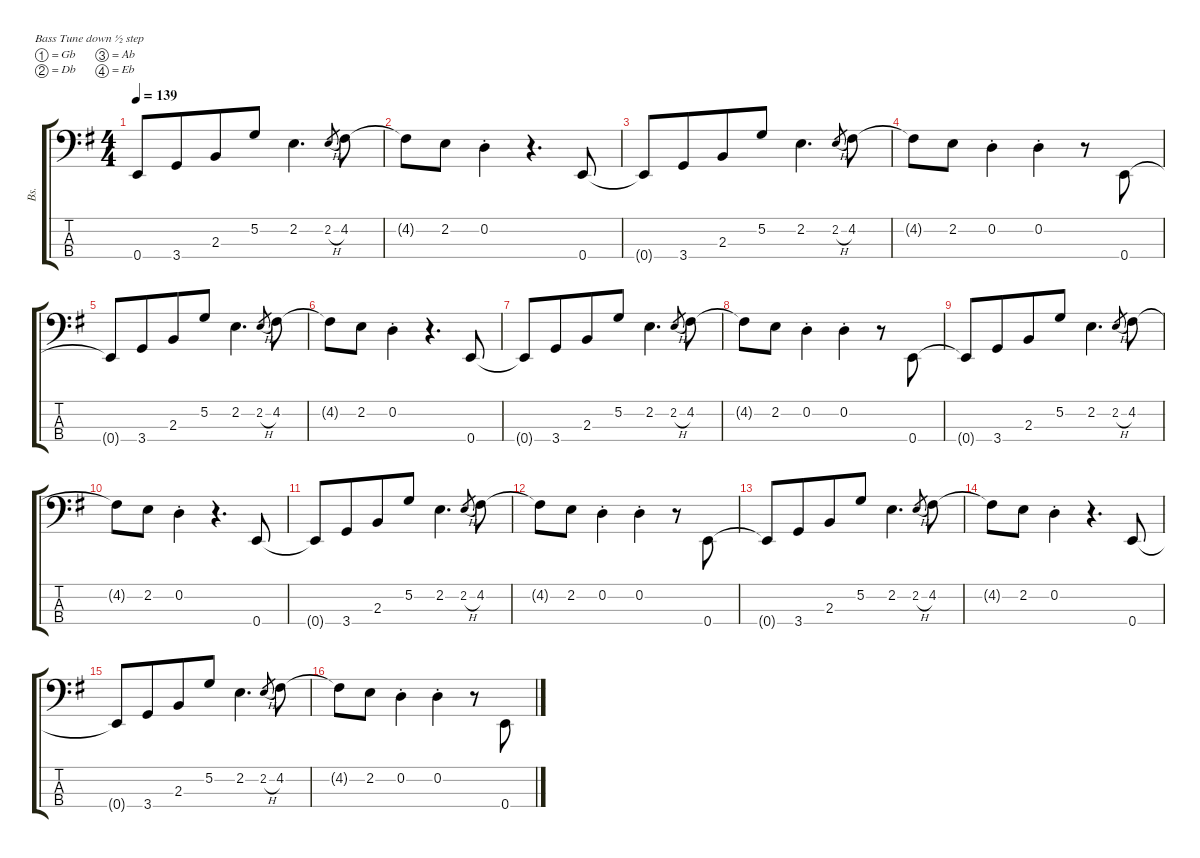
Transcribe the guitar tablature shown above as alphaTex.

\defaultSystemsLayout 4
\hideDynamics
\bracketExtendMode groupsimilarinstruments
\otherSystemsTrackNameOrientation horizontal
\track ("Electric Bass" "Bs.") {defaultSystemsLayout 8 multiBarRest instrument electricbassfinger}
\staff {score tabs}
\tuning (Gb2 Db2 Ab1 Eb1)
\displaytranspose 13
\ts (4 4)
\tempo 139
\clef f4
\ks g
0.4{t acc forcenatural}.8{dy mf beam Up} 3.4{acc forcenatural}.8{beam Up beam merge} 2.3{acc forcenatural}.8{beam Up} 5.2{acc forcenatural}.8{beam Up} 2.2{acc forcenatural}.4{d beam Down} 2.2{h acc forcenatural}.8{gr beam Up} 4.2{acc #}.8{beam Down} |
4.2{t acc #}.8{beam Down} 2.2{acc forcenatural}.8{beam Down} 0.2{st acc forcenatural}.4{beam Down} r.4{d beam Down} 0.4{acc forcenatural}.8{beam Up} |
0.4{t acc forcenatural}.8{beam Up beam merge} 3.4{acc forcenatural}.8{beam Up beam merge} 2.3{acc forcenatural}.8{beam Up} 5.2{acc forcenatural}.8{beam Up} 2.2{acc forcenatural}.4{d beam Down} 2.2{h acc forcenatural}.8{gr beam Up} 4.2{acc #}.8{beam Down} |
4.2{t acc #}.8{beam Down} 2.2{acc forcenatural}.8{beam Down} 0.2{st acc forcenatural}.4{beam Down} 0.2{st acc forcenatural}.4{beam Down} r.8{beam Down} 0.4{acc forcenatural}.8{beam Up} |
0.4{t acc forcenatural}.8{beam Up} 3.4{acc forcenatural}.8{beam Up beam merge} 2.3{acc forcenatural}.8{beam Up} 5.2{acc forcenatural}.8{beam Up} 2.2{acc forcenatural}.4{d beam Down} 2.2{h acc forcenatural}.8{gr beam Up} 4.2{acc #}.8{beam Down} |
4.2{t acc #}.8{beam Down} 2.2{acc forcenatural}.8{beam Down} 0.2{st acc forcenatural}.4{beam Down} r.4{d beam Down} 0.4{acc forcenatural}.8{beam Up} |
0.4{t acc forcenatural}.8{beam Up} 3.4{acc forcenatural}.8{beam Up beam merge} 2.3{acc forcenatural}.8{beam Up} 5.2{acc forcenatural}.8{beam Up} 2.2{acc forcenatural}.4{d beam Down} 2.2{h acc forcenatural}.8{gr beam Up} 4.2{acc #}.8{beam Down} |
4.2{t acc #}.8{beam Down} 2.2{acc forcenatural}.8{beam Down} 0.2{st acc forcenatural}.4{beam Down} 0.2{st acc forcenatural}.4{beam Down} r.8{beam Down} 0.4{acc forcenatural}.8{beam Up} |
0.4{t acc forcenatural}.8{beam Up} 3.4{acc forcenatural}.8{beam Up beam merge} 2.3{acc forcenatural}.8{beam Up} 5.2{acc forcenatural}.8{beam Up} 2.2{acc forcenatural}.4{d beam Down} 2.2{h acc forcenatural}.8{gr beam Up} 4.2{acc #}.8{beam Down} |
4.2{t acc #}.8{beam Down} 2.2{acc forcenatural}.8{beam Down} 0.2{st acc forcenatural}.4{beam Down} r.4{d beam Down} 0.4{acc forcenatural}.8{beam Up} |
0.4{t acc forcenatural}.8{beam Up beam merge} 3.4{acc forcenatural}.8{beam Up beam merge} 2.3{acc forcenatural}.8{beam Up} 5.2{acc forcenatural}.8{beam Up} 2.2{acc forcenatural}.4{d beam Down} 2.2{h acc forcenatural}.8{gr beam Up} 4.2{acc #}.8{beam Down} |
4.2{t acc #}.8{beam Down} 2.2{acc forcenatural}.8{beam Down} 0.2{st acc forcenatural}.4{beam Down} 0.2{st acc forcenatural}.4{beam Down} r.8{beam Down} 0.4{acc forcenatural}.8{beam Up} |
0.4{t acc forcenatural}.8{beam Up} 3.4{acc forcenatural}.8{beam Up beam merge} 2.3{acc forcenatural}.8{beam Up} 5.2{acc forcenatural}.8{beam Up} 2.2{acc forcenatural}.4{d beam Down} 2.2{h acc forcenatural}.8{gr beam Up} 4.2{acc #}.8{beam Down} |
4.2{t acc #}.8{beam Down} 2.2{acc forcenatural}.8{beam Down} 0.2{st acc forcenatural}.4{beam Down} r.4{d beam Down} 0.4{acc forcenatural}.8{beam Up} |
0.4{t acc forcenatural}.8{beam Up} 3.4{acc forcenatural}.8{beam Up beam merge} 2.3{acc forcenatural}.8{beam Up} 5.2{acc forcenatural}.8{beam Up} 2.2{acc forcenatural}.4{d beam Down} 2.2{h acc forcenatural}.8{gr beam Up} 4.2{acc #}.8{beam Down} |
4.2{t acc #}.8{beam Down} 2.2{acc forcenatural}.8{beam Down} 0.2{st acc forcenatural}.4{beam Down} 0.2{st acc forcenatural}.4{beam Down} r.8{beam Down} 0.4{acc forcenatural}.8{beam Up}
